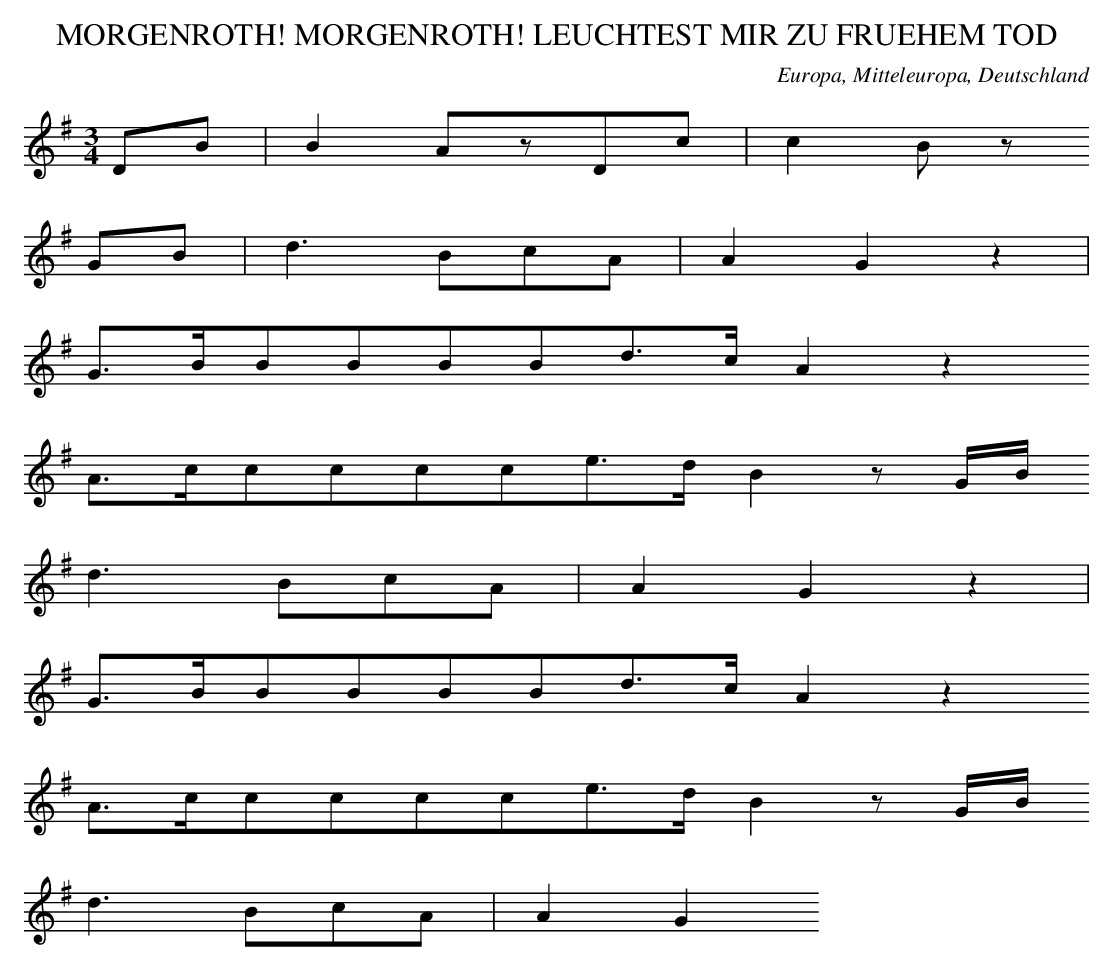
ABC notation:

X:1
T: MORGENROTH! MORGENROTH! LEUCHTEST MIR ZU FRUEHEM TOD
O: Europa, Mitteleuropa, Deutschland
M: 3/4
L: 1/16
K: G
D2B2 | B4A2z2D2c2 | c4B2z2
G2B2 | d6B2c2A2 | A4G4z4 |
G3BB2B2B2B2d3cA4z4
A3cc2c2c2c2e3dB4z2GB
d6B2c2A2 | A4G4z4 |
G3BB2B2B2B2d3cA4z4
A3cc2c2c2c2e3dB4z2GB
d6B2c2A2 | A4G4
